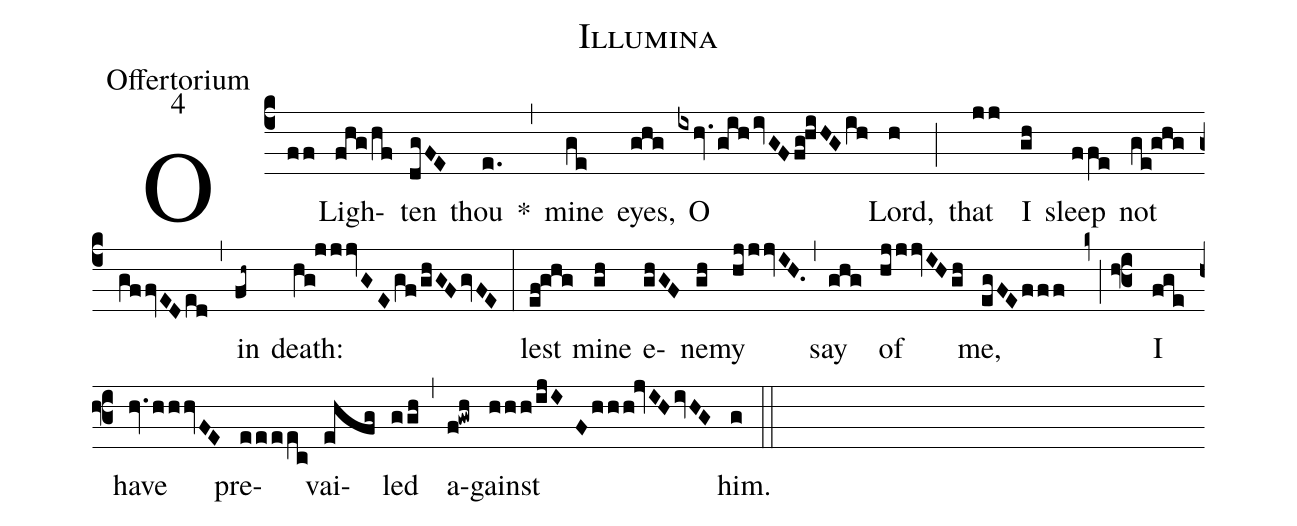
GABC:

name:Illumina;
office-part:Offertorium;
mode:4;
%%
(c4) O(ff) Ligh(fhg/hf)ten(dgFE) thou(e.) *(,) mine(ge) eyes,(ghg) O(ixhv.1/gih/ivGF/fg!hiHG/ih) Lord,(h) (;) that(jj) I(gh) sleep(ffe) not(ge!ghggffvED/ed) (,) in(fh~) death:(hg!jjjvGE/gf/ghGF/gvFE) (:) lest(ef!ghg) mine(gh) e(ghGF)ne(gh)my(hjjjvIH.0) (,) say(ghg) of(hjjjvIH/gh) me,(egFE/fff) (z0;f3) I(fge) have(hv.1hhhvFE) pre(eeeec)vai(ehfg)led(ggh) (,) a(f!gwh)gainst(hhh/ijIF/hhh!jvIH/ivHG) him.(g) (::)
